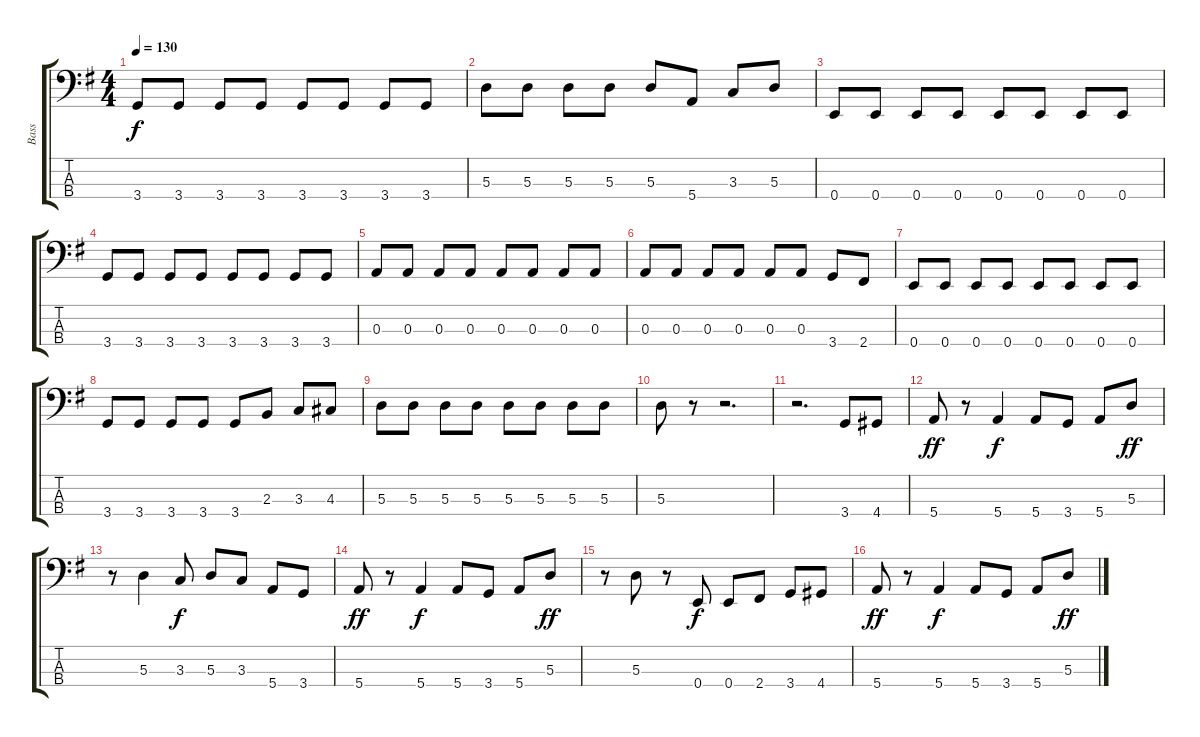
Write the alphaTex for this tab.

\track ("Bass" "Bass") {instrument electricbassfinger}
\staff {score tabs}
\tuning (G2 D2 A1 E1) {hide}
\ts (4 4)
\tempo 130
\clef f4
\ks g
3.4.8{dy f} 3.4.8 3.4.8 3.4.8 3.4.8 3.4.8 3.4.8 3.4.8 |
5.3.8 5.3.8 5.3.8 5.3.8 5.3.8 5.4.8 3.3.8 5.3.8 |
0.4.8 0.4.8 0.4.8 0.4.8 0.4.8 0.4.8 0.4.8 0.4.8 |
3.4.8 3.4.8 3.4.8 3.4.8 3.4.8 3.4.8 3.4.8 3.4.8 |
0.3.8 0.3.8 0.3.8 0.3.8 0.3.8 0.3.8 0.3.8 0.3.8 |
0.3.8 0.3.8 0.3.8 0.3.8 0.3.8 0.3.8 3.4.8 2.4.8 |
0.4.8 0.4.8 0.4.8 0.4.8 0.4.8 0.4.8 0.4.8 0.4.8 |
3.4.8 3.4.8 3.4.8 3.4.8 3.4.8 2.3.8 3.3.8 4.3.8 |
5.3.8 5.3.8 5.3.8 5.3.8 5.3.8 5.3.8 5.3.8 5.3.8 |
5.3.8 r.8 r.2{d} |
r.2{d} 3.4.8 4.4.8 |
5.4.8{dy ff} r.8 5.4.4{dy f} 5.4.8 3.4.8 5.4.8 5.3.8{dy ff} |
r.8 5.3.4 3.3.8{dy f} 5.3.8 3.3.8 5.4.8 3.4.8 |
5.4.8{dy ff} r.8 5.4.4{dy f} 5.4.8 3.4.8 5.4.8 5.3.8{dy ff} |
r.8 5.3.8 r.8 0.4.8{dy f} 0.4.8 2.4.8 3.4.8 4.4.8 |
5.4.8{dy ff} r.8 5.4.4{dy f} 5.4.8 3.4.8 5.4.8 5.3.8{dy ff}
